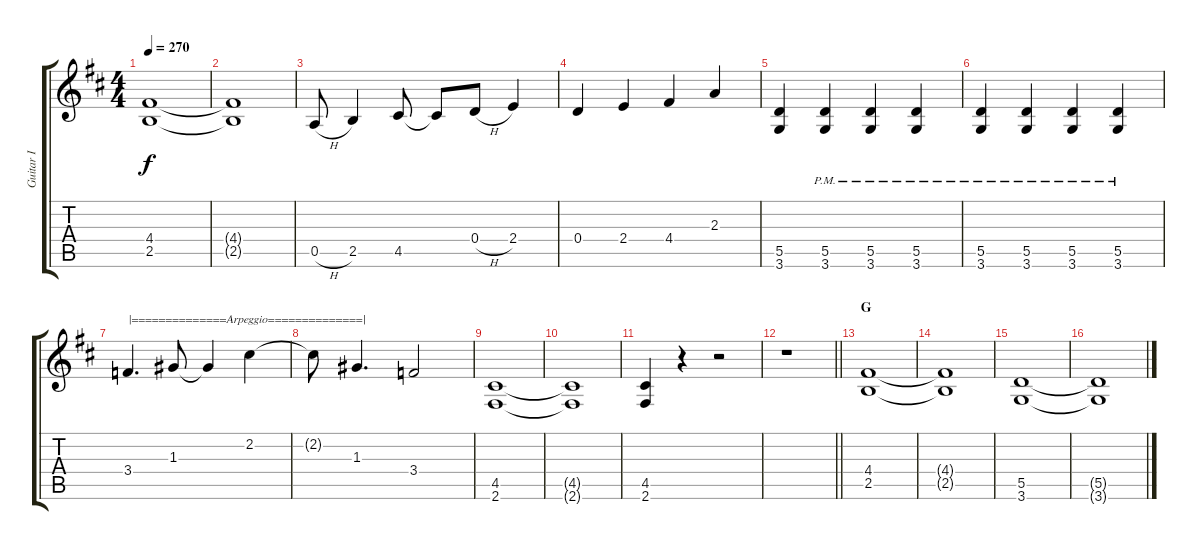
\track ("Guitar I" "Guitar I") {instrument overdrivenguitar}
\staff {score tabs}
\tuning (E4 B3 G3 D3 A2 E2) {hide}
\ts (4 4)
\tempo 270
\clef g2
\ks d
(4.4 2.5).1{dy f} |
(4.4{t} 2.5{t}).1 |
0.5{h}.8 2.5.4 4.5.8 4.5{t}.8 0.4{h}.8 2.4.4 |
0.4.4 2.4.4 4.4.4 2.3.4 |
(5.5 3.6).4 (5.5{pm} 3.6{pm}).4 (5.5{pm} 3.6{pm}).4 (5.5{pm} 3.6{pm}).4 |
(5.5{pm} 3.6{pm}).4 (5.5{pm} 3.6{pm}).4 (5.5{pm} 3.6{pm}).4 (5.5{pm} 3.6{pm}).4 |
3.4.4{d txt "|==============Arpeggio==============|"} 1.3.8 1.3{t}.4 2.2.4 |
2.2{t}.8 1.3.4{d} 3.4.2 |
(4.5 2.6).1 |
(4.5{t} 2.6{t}).1 |
(4.5 2.6).4 r.4 r.2 |
\barLineRight lightlight
r.1 |
\section ("" "G")
(4.4 2.5).1 |
(4.4{t} 2.5{t}).1 |
(5.5 3.6).1 |
(5.5{t} 3.6{t}).1
